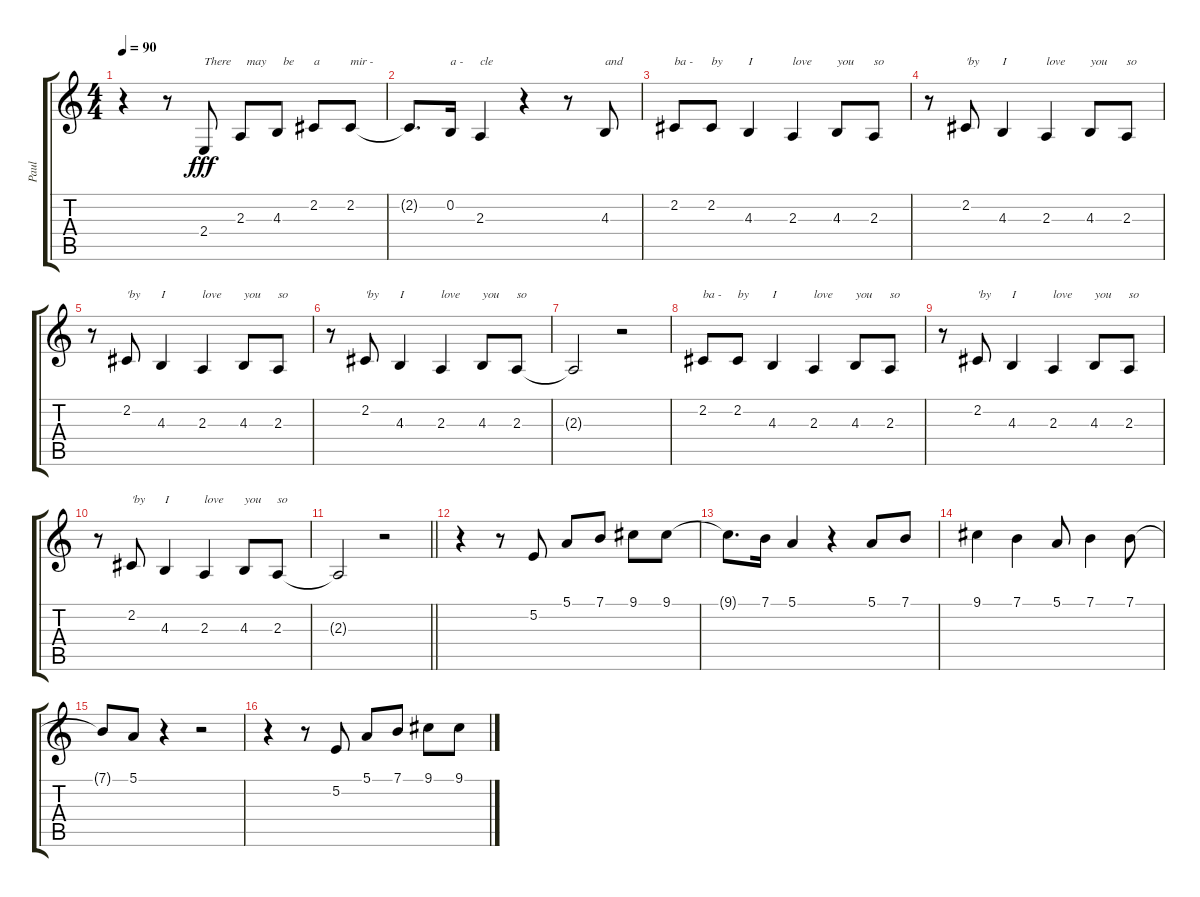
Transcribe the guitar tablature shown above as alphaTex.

\track ("Paul" "Paul") {instrument baritonesax}
\staff {score tabs}
\tuning (E4 B3 G3 D3 A2 E2) {hide}
\ts (4 4)
\tempo 90
\clef g2
\ks c
r.4{dy fff} r.8 2.4.8{txt "There"} 2.3.8{txt "  may"} 4.3.8{txt "  be"} 2.2.8{txt "a"} 2.2.8{txt "mir -"} |
2.2{t}.8{d} 0.2.16{txt "a -"} 2.3.4{txt "cle"} r.4 r.8 4.3.8{txt "and"} |
2.2.8{txt "ba -"} 2.2.8{txt "by"} 4.3.4{txt "I"} 2.3.4{txt "love"} 4.3.8{txt "you"} 2.3.8{txt "so"} |
r.8 2.2.8{txt "'by"} 4.3.4{txt "I"} 2.3.4{txt "love"} 4.3.8{txt "you"} 2.3.8{txt "so"} |
r.8 2.2.8{txt "'by"} 4.3.4{txt "I"} 2.3.4{txt "love"} 4.3.8{txt "you"} 2.3.8{txt "so"} |
r.8 2.2.8{txt "'by"} 4.3.4{txt "I"} 2.3.4{txt "love"} 4.3.8{txt "you"} 2.3.8{txt "so"} |
2.3{t}.2 r.2 |
2.2.8{txt "ba -"} 2.2.8{txt "by"} 4.3.4{txt "I"} 2.3.4{txt "love"} 4.3.8{txt "you"} 2.3.8{txt "so"} |
r.8 2.2.8{txt "'by"} 4.3.4{txt "I"} 2.3.4{txt "love"} 4.3.8{txt "you"} 2.3.8{txt "so"} |
r.8 2.2.8{txt "'by"} 4.3.4{txt "I"} 2.3.4{txt "love"} 4.3.8{txt "you"} 2.3.8{txt "so"} |
\barLineRight lightlight
2.3{t}.2 r.2 |
r.4 r.8 5.2.8{volume 16 instrument electricpiano1} 5.1.8 7.1.8 9.1.8 9.1.8 |
9.1{t}.8{d} 7.1.16 5.1.4 r.4 5.1.8 7.1.8 |
9.1.4 7.1.4 5.1.8 7.1.4 7.1.8 |
7.1{t}.8 5.1.8 r.4 r.2 |
r.4 r.8 5.2.8{volume 16 instrument electricpiano1} 5.1.8 7.1.8 9.1.8 9.1.8
